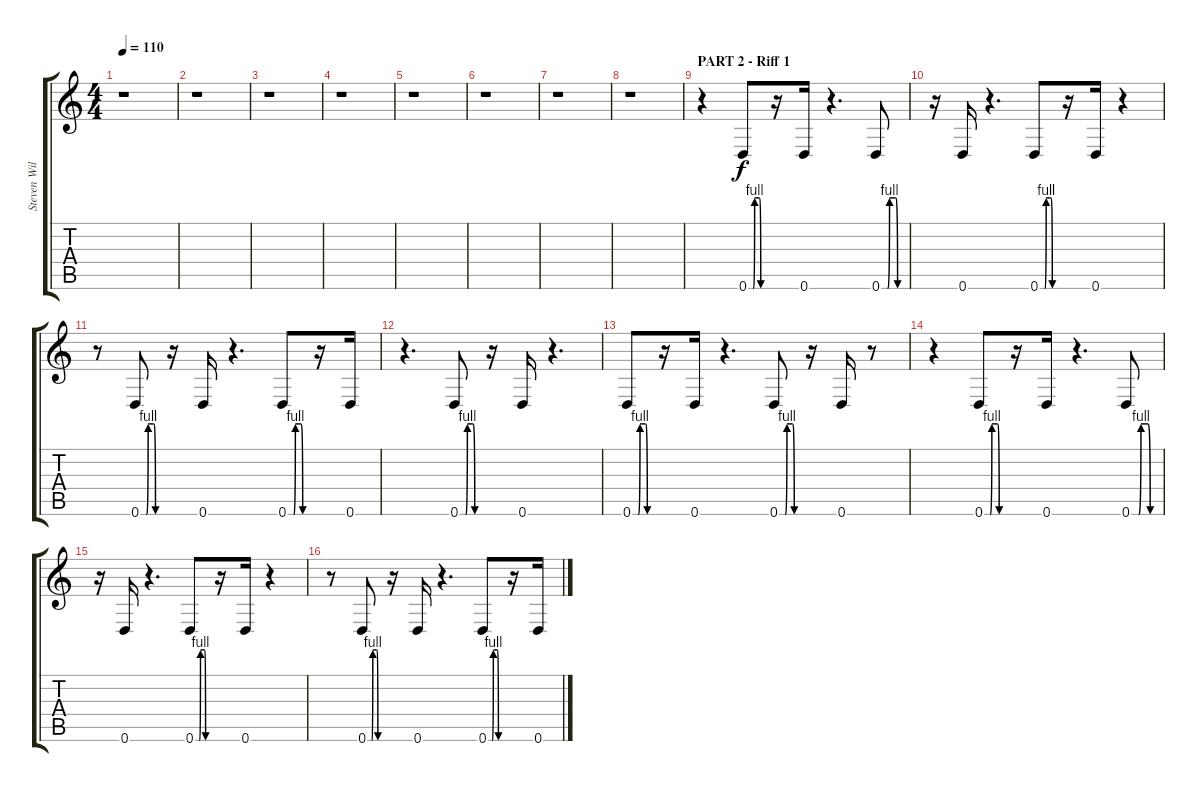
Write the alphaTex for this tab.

\track ("Steven Wilson - Guitar 2" "Steven Wil") {instrument electricguitarclean}
\staff {score tabs}
\tuning (E4 B3 G3 D3 A2 D2) {hide}
\ts (4 4)
\tempo 110
\clef g2
\ks c
r.1{dy f} |
r.1 |
r.1 |
r.1 |
r.1 |
r.1 |
r.1 |
r.1 |
\section ("" "PART 2 - Riff 1")
r.4 0.6{be (custom 0 0 15 0 20 4 35 4 40 0 60 0)}.8 r.16 0.6.16 r.4{d} 0.6{be (custom 0 0 15 0 20 4 35 4 40 0 60 0)}.8 |
r.16 0.6.16 r.4{d} 0.6{be (custom 0 0 15 0 20 4 35 4 40 0 60 0)}.8 r.16 0.6.16 r.4 |
r.8 0.6{be (custom 0 0 15 0 20 4 35 4 40 0 60 0)}.8 r.16 0.6.16 r.4{d} 0.6{be (custom 0 0 15 0 20 4 35 4 40 0 60 0)}.8 r.16 0.6.16 |
r.4{d} 0.6{be (custom 0 0 15 0 20 4 35 4 40 0 60 0)}.8 r.16 0.6.16 r.4{d} |
0.6{be (custom 0 0 15 0 20 4 35 4 40 0 60 0)}.8 r.16 0.6.16 r.4{d} 0.6{be (custom 0 0 15 0 20 4 35 4 40 0 60 0)}.8 r.16 0.6.16 r.8 |
r.4 0.6{be (custom 0 0 15 0 20 4 35 4 40 0 60 0)}.8 r.16 0.6.16 r.4{d} 0.6{be (custom 0 0 15 0 20 4 35 4 40 0 60 0)}.8 |
r.16 0.6.16 r.4{d} 0.6{be (custom 0 0 15 0 20 4 35 4 40 0 60 0)}.8 r.16 0.6.16 r.4 |
r.8 0.6{be (custom 0 0 15 0 20 4 35 4 40 0 60 0)}.8 r.16 0.6.16 r.4{d} 0.6{be (custom 0 0 15 0 20 4 35 4 40 0 60 0)}.8 r.16 0.6.16
